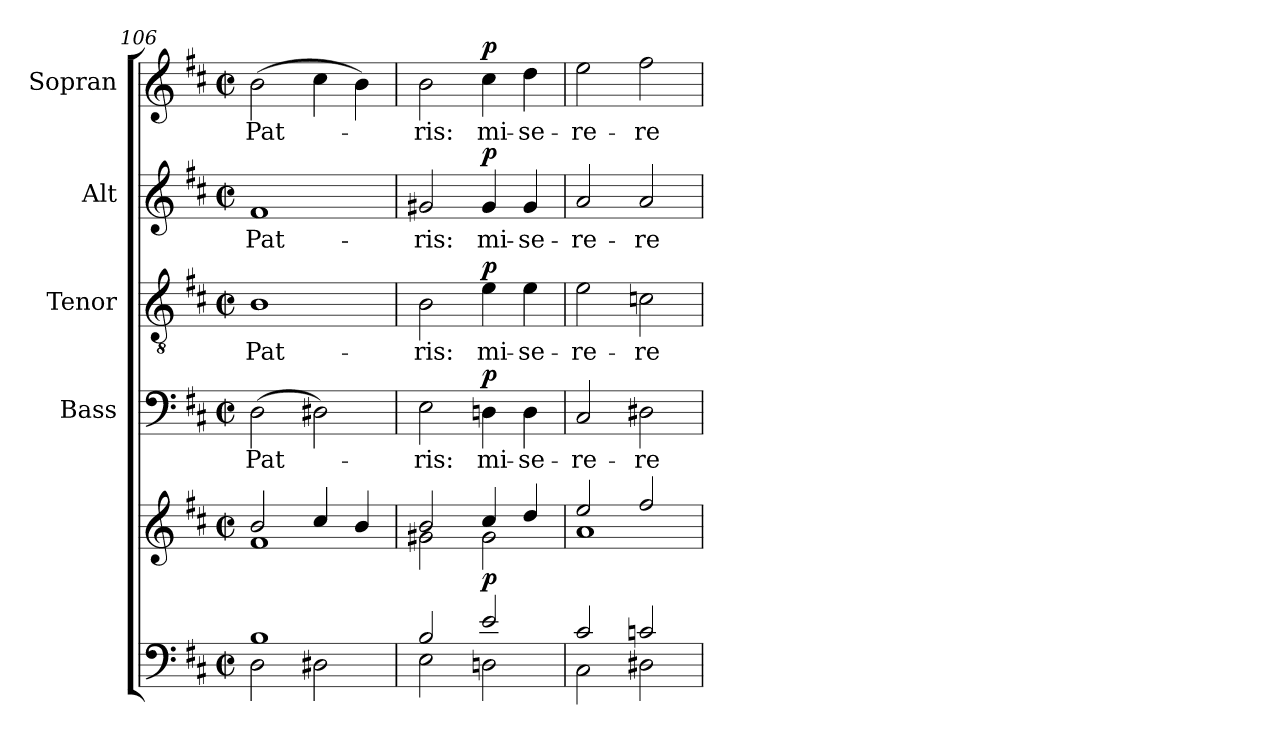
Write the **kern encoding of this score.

**kern	**kern	**dynam	**kern	**text	**dynam	**kern	**text	**dynam	**kern	**text	**dynam	**kern	**text	**dynam
*part5	*part5	*part5	*part4	*part4	*part4	*part3	*part3	*part3	*part2	*part2	*part2	*part1	*part1	*part1
*staff6	*staff5	*staff5/6	*staff4	*staff4	*staff4	*staff3	*staff3	*staff3	*staff2	*staff2	*staff2	*staff1	*staff1	*staff1
*	*	*	*I"Bass	*	*	*I"Tenor	*	*	*I"Alt	*	*	*I"Sopran	*	*
*	*	*	*I'B.	*	*	*I'T.	*	*	*I'A.	*	*	*I'S.	*	*
*clefF4	*clefG2	*	*clefF4	*	*	*clefGv2	*	*	*clefG2	*	*	*clefG2	*	*
*k[f#c#]	*k[f#c#]	*	*k[f#c#]	*	*	*k[f#c#]	*	*	*k[f#c#]	*	*	*k[f#c#]	*	*
*D:	*D:	*	*D:	*	*	*D:	*	*	*D:	*	*	*D:	*	*
*M2/2	*M2/2	*	*M2/2	*	*	*M2/2	*	*	*M2/2	*	*	*M2/2	*	*
*met(c|)	*met(c|)	*	*met(c|)	*	*	*met(c|)	*	*	*met(c|)	*	*	*met(c|)	*	*
=106	=106	=106	=106	=106	=106	=106	=106	=106	=106	=106	=106	=106	=106	=106
*^	*^	*	*	*	*	*	*	*	*	*	*	*	*	*
!	!	!	!	!	!	!LO:LY:b	!	!	!LO:LY:b	!	!	!LO:LY:b	!	!	!LO:LY:b	!
1B	2D\	2b/	1f#	.	(>2D\	Pat-	.	1B	Pat-	.	1f#	Pat-	.	(>2b\	Pat-	.
.	2D#X\	4cc#/	.	.	2D#X\)	.	.	.	.	.	.	.	.	4cc#\	.	.
.	.	4b/	.	.	.	.	.	.	.	.	.	.	.	4b\)	.	.
=107	=107	=107	=107	=107	=107	=107	=107	=107	=107	=107	=107	=107	=107	=107	=107	=107
!	!	!	!	!	!	!LO:LY:b	!	!	!LO:LY:b	!	!	!LO:LY:b	!	!	!LO:LY:b	!
2B/	2E\	2b/	2g#X\	.	2E\	-ris:	.	2B\	-ris:	.	2g#X/	-ris:	.	2b\	-ris:	.
!	!	!	!	!LO:DY:b	!	!LO:LY:b	!LO:DY:a	!	!LO:LY:b	!LO:DY:a	!	!LO:LY:b	!LO:DY:a	!	!LO:LY:b	!LO:DY:a
2e/	2Dn\	4cc#/	2g#\	p	4Dn\	mi-	p	4e\	mi-	p	4g#/	mi-	p	4cc#\	mi-	p
!	!	!	!	!	!	!LO:LY:b	!	!	!LO:LY:b	!	!	!LO:LY:b	!	!	!LO:LY:b	!
.	.	4dd/	.	.	4D\	-se-	.	4e\	-se-	.	4g#/	-se-	.	4dd\	-se-	.
=108	=108	=108	=108	=108	=108	=108	=108	=108	=108	=108	=108	=108	=108	=108	=108	=108
!	!	!	!	!	!	!LO:LY:b	!	!	!LO:LY:b	!	!	!LO:LY:b	!	!	!LO:LY:b	!
2c#/	2C#\	2ee/	1a	.	2C#/	-re-	.	2e\	-re-	.	2a/	-re-	.	2ee\	-re-	.
!	!	!	!	!	!	!LO:LY:b	!	!	!LO:LY:b	!	!	!LO:LY:b	!	!	!LO:LY:b	!
2cn/	2D#X\	2ff#/	.	.	2D#X\	-re	.	2cn\	-re	.	2a/	-re	.	2ff#\	-re	.
*v	*v	*	*	*	*	*	*	*	*	*	*	*	*	*	*	*
*	*v	*v	*	*	*	*	*	*	*	*	*	*	*	*	*
=	=	=	=	=	=	=	=	=	=	=	=	=	=	=
*-	*-	*-	*-	*-	*-	*-	*-	*-	*-	*-	*-	*-	*-	*-
